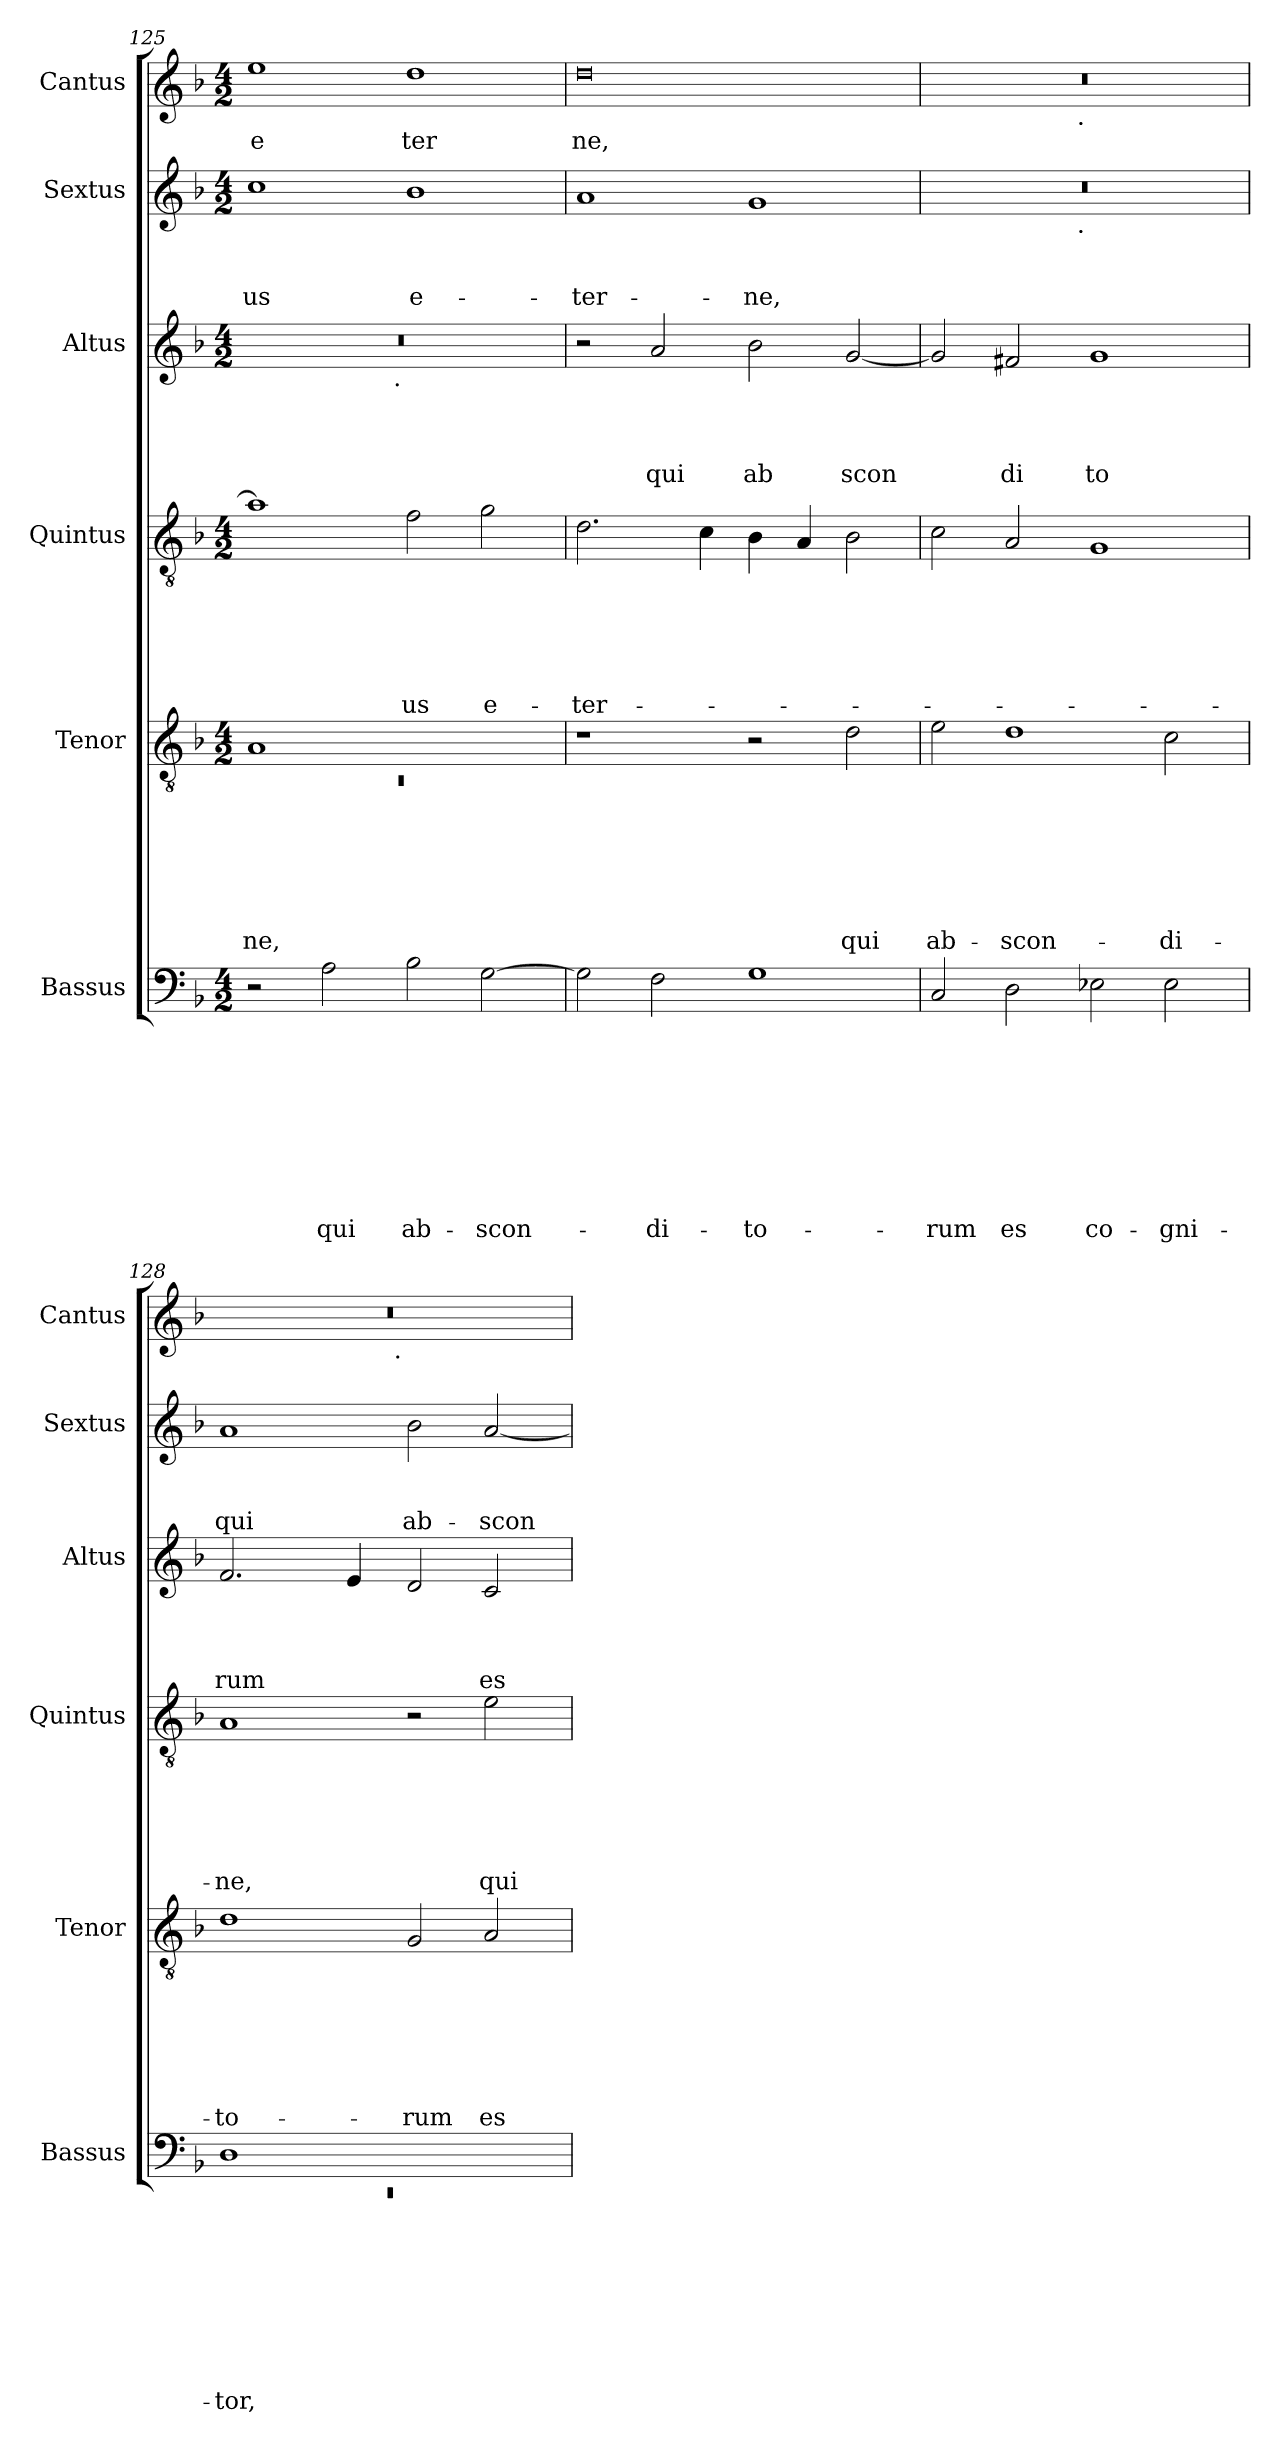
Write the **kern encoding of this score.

**kern	**text	**text	**text	**text	**text	**text	**text	**text	**text	**kern	**text	**text	**text	**text	**text	**text	**text	**kern	**text	**text	**text	**text	**text	**text	**kern	**text	**text	**text	**text	**kern	**text	**text	**text	**kern	**text
*part6	*part6	*part6	*part6	*part6	*part6	*part6	*part6	*part6	*part6	*part5	*part5	*part5	*part5	*part5	*part5	*part5	*part5	*part4	*part4	*part4	*part4	*part4	*part4	*part4	*part3	*part3	*part3	*part3	*part3	*part2	*part2	*part2	*part2	*part1	*part1
*staff6	*staff6	*staff6	*staff6	*staff6	*staff6	*staff6	*staff6	*staff6	*staff6	*staff5	*staff5	*staff5	*staff5	*staff5	*staff5	*staff5	*staff5	*staff4	*staff4	*staff4	*staff4	*staff4	*staff4	*staff4	*staff3	*staff3	*staff3	*staff3	*staff3	*staff2	*staff2	*staff2	*staff2	*staff1	*staff1
*I"Bassus	*	*	*	*	*	*	*	*	*	*I"Tenor	*	*	*	*	*	*	*	*I"Quintus	*	*	*	*	*	*	*I"Altus	*	*	*	*	*I"Sextus	*	*	*	*I"Cantus	*
*I'Bassus	*	*	*	*	*	*	*	*	*	*I'Tenor	*	*	*	*	*	*	*	*I'Quintus	*	*	*	*	*	*	*I'Altus	*	*	*	*	*I'Sextus	*	*	*	*I'Cantus	*
*clefF4	*	*	*	*	*	*	*	*	*	*clefGv2	*	*	*	*	*	*	*	*clefGv2	*	*	*	*	*	*	*clefG2	*	*	*	*	*clefG2	*	*	*	*clefG2	*
*k[b-]	*	*	*	*	*	*	*	*	*	*k[b-]	*	*	*	*	*	*	*	*k[b-]	*	*	*	*	*	*	*k[b-]	*	*	*	*	*k[b-]	*	*	*	*k[b-]	*
*F:	*	*	*	*	*	*	*	*	*	*F:	*	*	*	*	*	*	*	*F:	*	*	*	*	*	*	*F:	*	*	*	*	*F:	*	*	*	*F:	*
*M4/2	*	*	*	*	*	*	*	*	*	*M4/2	*	*	*	*	*	*	*	*M4/2	*	*	*	*	*	*	*M4/2	*	*	*	*	*M4/2	*	*	*	*M4/2	*
=125	=125	=125	=125	=125	=125	=125	=125	=125	=125	=125	=125	=125	=125	=125	=125	=125	=125	=125	=125	=125	=125	=125	=125	=125	=125	=125	=125	=125	=125	=125	=125	=125	=125	=125	=125
*	*	*	*	*	*	*	*	*	*	*^	*	*	*	*	*	*	*	*	*	*	*	*	*	*	*	*	*	*	*	*	*	*	*	*	*
!	!	!	!	!	!	!	!	!	!	!	!LO:N:vis=1	!	!	!	!	!	!	!LO:LY:b	!	!	!	!	!	!	!	!	!	!	!	!	!	!	!	!LO:LY:b	!	!LO:LY:b
*	*	*	*	*	*	*	*	*	*	*	*	*	*	*	*	*	*	*	*	*	*	*	*	*	*	*^	*	*	*	*	*	*	*	*	*	*
2r	.	.	.	.	.	.	.	.	.	1A	0rC	.	.	.	.	.	.	-ne,	1a]	.	.	.	.	.	.	0r	2ryy	.	.	.	.	1cc	.	.	-us	1ee	e
!	!	!	!	!	!	!	!	!	!LO:LY:b	!	!	!	!	!	!	!	!	!	!	!	!	!	!	!	!	!	!	!	!	!	!	!	!	!	!	!	!
2A\	.	.	.	.	.	.	.	.	qui	.	.	.	.	.	.	.	.	.	.	.	.	.	.	.	.	.	4...ryy	.	.	.	.	.	.	.	.	.	.
!	!	!	!	!	!	!	!	!	!	!	!	!	!	!	!	!	!	!	!	!	!	!	!	!	!	!	!LO:TX:b:t=.	!	!	!	!	!	!	!	!	!	!
.	.	.	.	.	.	.	.	.	.	.	.	.	.	.	.	.	.	.	.	.	.	.	.	.	.	.	1ryy	.	.	.	.	.	.	.	.	.	.
!	!	!	!	!	!	!	!	!	!LO:LY:b	!	!	!	!	!	!	!	!	!	!	!	!	!	!	!	!LO:LY:b	!	!	!	!	!	!	!	!	!	!LO:LY:b	!	!LO:LY:b
2B-\	.	.	.	.	.	.	.	.	ab-	1ryy	.	.	.	.	.	.	.	.	2f\	.	.	.	.	.	-us	.	.	.	.	.	.	1b-	.	.	e-	1dd	ter
!	!	!	!	!	!	!	!	!	!LO:LY:b	!	!	!	!	!	!	!	!	!	!	!	!	!	!	!	!LO:LY:b	!	!	!	!	!	!	!	!	!	!	!	!
[>2G\	.	.	.	.	.	.	.	.	-scon-	.	.	.	.	.	.	.	.	.	2g\	.	.	.	.	.	e-	.	.	.	.	.	.	.	.	.	.	.	.
.	.	.	.	.	.	.	.	.	.	.	.	.	.	.	.	.	.	.	.	.	.	.	.	.	.	.	32ryy	.	.	.	.	.	.	.	.	.	.
=126!	=126!	=126!	=126!	=126!	=126!	=126!	=126!	=126!	=126!	=126!	=126!	=126!	=126!	=126!	=126!	=126!	=126!	=126!	=126!	=126!	=126!	=126!	=126!	=126!	=126!	=126!	=126!	=126!	=126!	=126!	=126!	=126!	=126!	=126!	=126!	=126!	=126!
!	!	!	!	!	!	!	!	!	!	!	!	!	!	!	!	!	!	!	!	!	!	!	!	!	!LO:LY:b	!	!	!	!	!	!	!	!	!	!LO:LY:b	!	!LO:LY:b
*	*	*	*	*	*	*	*	*	*	*v	*v	*	*	*	*	*	*	*	*	*	*	*	*	*	*	*v	*v	*	*	*	*	*	*	*	*	*	*
2G\]	.	.	.	.	.	.	.	.	.	1r	.	.	.	.	.	.	.	2.d\	.	.	.	.	.	-ter-	2r	.	.	.	.	1a	.	.	-ter-	0dd	ne,
!	!	!	!	!	!	!	!	!	!LO:LY:b	!	!	!	!	!	!	!	!	!	!	!	!	!	!	!	!	!	!	!	!LO:LY:b	!	!	!	!	!	!
2F\	.	.	.	.	.	.	.	.	-di-	.	.	.	.	.	.	.	.	.	.	.	.	.	.	.	2a/	.	.	.	qui	.	.	.	.	.	.
.	.	.	.	.	.	.	.	.	.	.	.	.	.	.	.	.	.	4c\	.	.	.	.	.	.	.	.	.	.	.	.	.	.	.	.	.
!	!	!	!	!	!	!	!	!	!LO:LY:b	!	!	!	!	!	!	!	!	!	!	!	!	!	!	!	!	!	!	!	!LO:LY:b	!	!	!	!LO:LY:b	!	!
1G	.	.	.	.	.	.	.	.	-to-	2r	.	.	.	.	.	.	.	4B-\	.	.	.	.	.	.	2b-\	.	.	.	ab	1g	.	.	-ne,	.	.
.	.	.	.	.	.	.	.	.	.	.	.	.	.	.	.	.	.	4A/	.	.	.	.	.	.	.	.	.	.	.	.	.	.	.	.	.
!	!	!	!	!	!	!	!	!	!	!	!	!	!	!	!	!	!LO:LY:b	!	!	!	!	!	!	!	!	!	!	!	!LO:LY:b	!	!	!	!	!	!
.	.	.	.	.	.	.	.	.	.	2d\	.	.	.	.	.	.	qui	2B-\	.	.	.	.	.	.	[<2g/	.	.	.	scon	.	.	.	.	.	.
=127!	=127!	=127!	=127!	=127!	=127!	=127!	=127!	=127!	=127!	=127!	=127!	=127!	=127!	=127!	=127!	=127!	=127!	=127!	=127!	=127!	=127!	=127!	=127!	=127!	=127!	=127!	=127!	=127!	=127!	=127!	=127!	=127!	=127!	=127!	=127!
!	!	!	!	!	!	!	!	!	!LO:LY:b	!	!	!	!	!	!	!	!LO:LY:b	!	!	!	!	!	!	!	!	!	!	!	!	!	!	!	!	!	!
*	*	*	*	*	*	*	*	*	*	*	*	*	*	*	*	*	*	*	*	*	*	*	*	*	*	*	*	*	*	*^	*	*	*	*^	*
2C/	.	.	.	.	.	.	.	.	-rum	2e\	.	.	.	.	.	.	ab-	2c\	.	.	.	.	.	.	2g/]	.	.	.	.	0r	2ryy	.	.	.	0r	2ryy	.
!	!	!	!	!	!	!	!	!	!LO:LY:b	!	!	!	!	!	!	!	!LO:LY:b	!	!	!	!	!	!	!	!	!	!	!	!LO:LY:b	!	!	!	!	!	!	!	!
2D\	.	.	.	.	.	.	.	.	es	1d	.	.	.	.	.	.	-scon-	2A/	.	.	.	.	.	.	2f#X/	.	.	.	di	.	4...ryy	.	.	.	.	4...ryy	.
!	!	!	!	!	!	!	!	!	!	!	!	!	!	!	!	!	!	!	!	!	!	!	!	!	!	!	!	!	!	!	!	!	!	!	!	!LO:TX:b:t=.	!
!	!	!	!	!	!	!	!	!	!	!	!	!	!	!	!	!	!	!	!	!	!	!	!	!	!	!	!	!	!	!	!LO:TX:b:t=.	!	!	!	!	!	!
.	.	.	.	.	.	.	.	.	.	.	.	.	.	.	.	.	.	.	.	.	.	.	.	.	.	.	.	.	.	.	1ryy	.	.	.	.	1ryy	.
!	!	!	!	!	!	!	!	!	!LO:LY:b	!	!	!	!	!	!	!	!	!	!	!	!	!	!	!	!	!	!	!	!LO:LY:b	!	!	!	!	!	!	!	!
2E-X\	.	.	.	.	.	.	.	.	co-	.	.	.	.	.	.	.	.	1G	.	.	.	.	.	.	1g	.	.	.	to	.	.	.	.	.	.	.	.
!	!	!	!	!	!	!	!	!	!LO:LY:b	!	!	!	!	!	!	!	!LO:LY:b	!	!	!	!	!	!	!	!	!	!	!	!	!	!	!	!	!	!	!	!
2E-\	.	.	.	.	.	.	.	.	-gni-	2c\	.	.	.	.	.	.	-di-	.	.	.	.	.	.	.	.	.	.	.	.	.	.	.	.	.	.	.	.
.	.	.	.	.	.	.	.	.	.	.	.	.	.	.	.	.	.	.	.	.	.	.	.	.	.	.	.	.	.	.	32ryy	.	.	.	.	32ryy	.
=128!	=128!	=128!	=128!	=128!	=128!	=128!	=128!	=128!	=128!	=128!	=128!	=128!	=128!	=128!	=128!	=128!	=128!	=128!	=128!	=128!	=128!	=128!	=128!	=128!	=128!	=128!	=128!	=128!	=128!	=128!	=128!	=128!	=128!	=128!	=128!	=128!	=128!
*^	*	*	*	*	*	*	*	*	*	*	*	*	*	*	*	*	*	*	*	*	*	*	*	*	*	*	*	*	*	*	*	*	*	*	*	*	*
!	!LO:N:vis=1	!	!	!	!	!	!	!	!	!LO:LY:b	!	!	!	!	!	!	!	!LO:LY:b	!	!	!	!	!	!	!LO:LY:b	!	!	!	!	!LO:LY:b	!	!	!	!	!LO:LY:b	!	!	!
*	*	*	*	*	*	*	*	*	*	*	*	*	*	*	*	*	*	*	*	*	*	*	*	*	*	*	*	*	*	*	*v	*v	*	*	*	*	*	*
1D	0rEE	.	.	.	.	.	.	.	.	-tor,	1d	.	.	.	.	.	.	-to-	1A	.	.	.	.	.	-ne,	2.f/	.	.	.	rum	1a	.	.	qui	0r	2ryy	.
.	.	.	.	.	.	.	.	.	.	.	.	.	.	.	.	.	.	.	.	.	.	.	.	.	.	.	.	.	.	.	.	.	.	.	.	4...ryy	.
.	.	.	.	.	.	.	.	.	.	.	.	.	.	.	.	.	.	.	.	.	.	.	.	.	.	4e/	.	.	.	.	.	.	.	.	.	.	.
!	!	!	!	!	!	!	!	!	!	!	!	!	!	!	!	!	!	!	!	!	!	!	!	!	!	!	!	!	!	!	!	!	!	!	!	!LO:TX:b:t=.	!
.	.	.	.	.	.	.	.	.	.	.	.	.	.	.	.	.	.	.	.	.	.	.	.	.	.	.	.	.	.	.	.	.	.	.	.	1ryy	.
!	!	!	!	!	!	!	!	!	!	!	!	!	!	!	!	!	!	!LO:LY:b	!	!	!	!	!	!	!	!	!	!	!	!	!	!	!	!LO:LY:b	!	!	!
1ryy	.	.	.	.	.	.	.	.	.	.	2G/	.	.	.	.	.	.	-rum	2r	.	.	.	.	.	.	2d/	.	.	.	.	2b-\	.	.	ab-	.	.	.
!	!	!	!	!	!	!	!	!	!	!	!	!	!	!	!	!	!	!LO:LY:b	!	!	!	!	!	!	!LO:LY:b	!	!	!	!	!LO:LY:b	!	!	!	!LO:LY:b	!	!	!
.	.	.	.	.	.	.	.	.	.	.	2A/	.	.	.	.	.	.	es	2e\	.	.	.	.	.	qui	2c/	.	.	.	es	[<2a/	.	.	-scon-	.	.	.
.	.	.	.	.	.	.	.	.	.	.	.	.	.	.	.	.	.	.	.	.	.	.	.	.	.	.	.	.	.	.	.	.	.	.	.	32ryy	.
*v	*v	*	*	*	*	*	*	*	*	*	*	*	*	*	*	*	*	*	*	*	*	*	*	*	*	*	*	*	*	*	*	*	*	*	*v	*v	*
=!	=!	=!	=!	=!	=!	=!	=!	=!	=!	=!	=!	=!	=!	=!	=!	=!	=!	=!	=!	=!	=!	=!	=!	=!	=!	=!	=!	=!	=!	=!	=!	=!	=!	=!	=!
*-	*-	*-	*-	*-	*-	*-	*-	*-	*-	*-	*-	*-	*-	*-	*-	*-	*-	*-	*-	*-	*-	*-	*-	*-	*-	*-	*-	*-	*-	*-	*-	*-	*-	*-	*-
